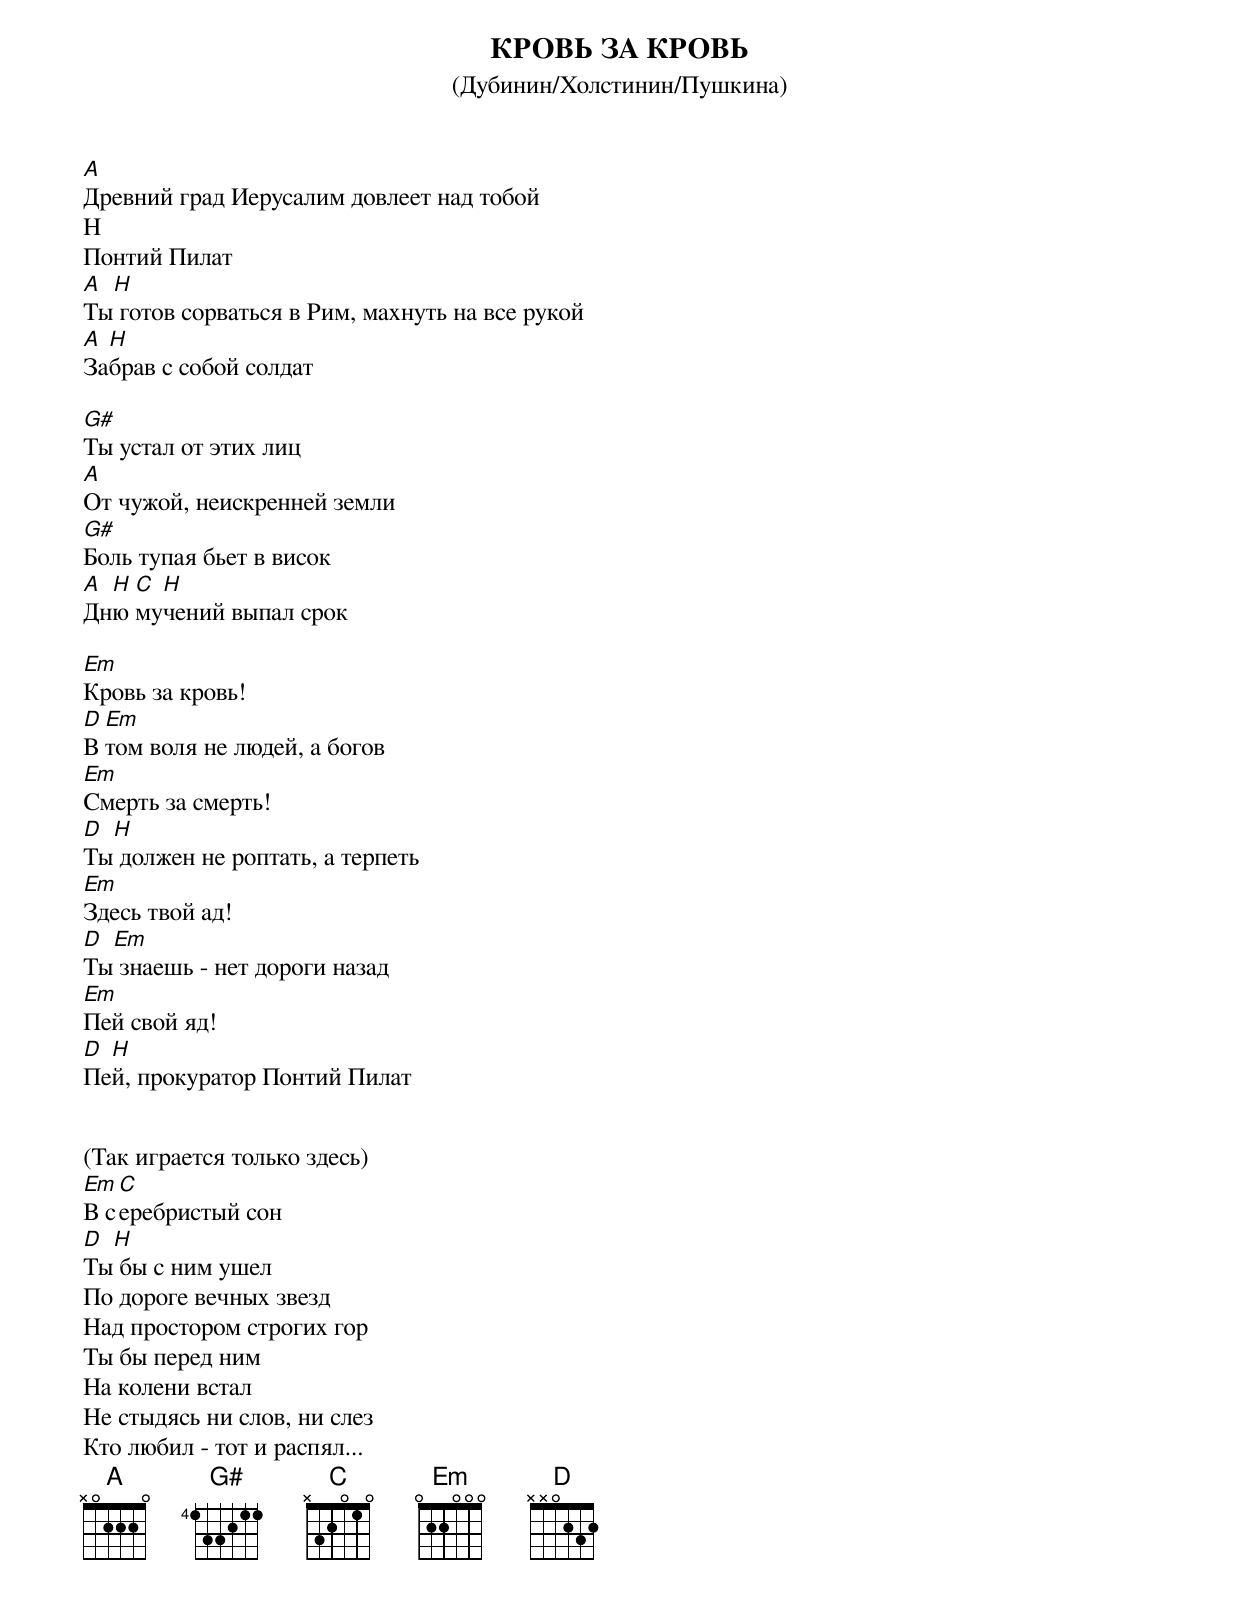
КРОВЬ ЗА КРОВЬ
(Дубинин/Холстинин/Пушкина)

A
Древний град Иерусалим довлеет над тобой
H
Понтий Пилат
A H
Ты готов сорваться в Рим, махнуть на все рукой
A H
Забрав с собой солдат

G#
Ты устал от этих лиц
A
От чужой, неискренней земли
G#
Боль тупая бьет в висок
A H C H
Дню мучений выпал срок

Em
Кровь за кровь!
D Em
В том воля не людей, а богов
Em
Смерть за смерть!
D H
Ты должен не роптать, а терпеть
Em
Здесь твой ад!
D Em
Ты знаешь - нет дороги назад
Em
Пей свой яд!
D H
Пей, прокуратор Понтий Пилат


(Так играется только здесь)
Em C
В серебристый сон
D H
Ты бы с ним ушел
По дороге вечных звезд
Hад простором строгих гор
Ты бы перед ним
На колени встал
Hе стыдясь ни слов, ни слез
Кто любил - тот и распял...
